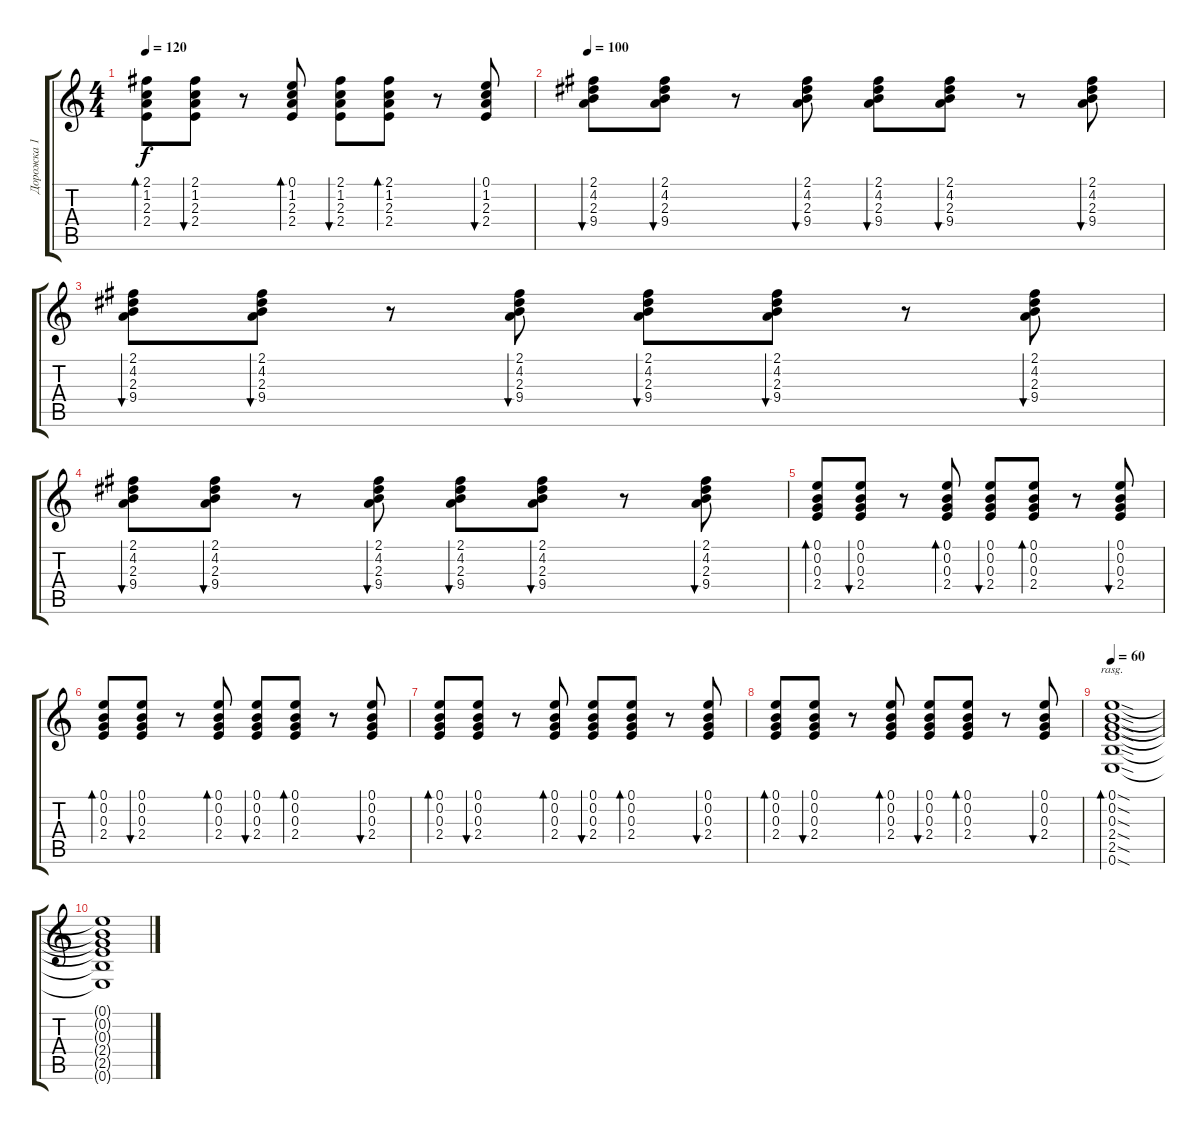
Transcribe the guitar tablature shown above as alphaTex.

\track ("Дорожка 1" "Дорожка 1") {instrument acousticguitarsteel}
\staff {score tabs}
\tuning (E4 B3 G3 D3 A2 E2) {hide}
\ts (4 4)
\tempo 120
\clef g2
\ks c
(2.1 1.2 2.3 2.4).8{bd 60 dy f} (2.1 1.2 2.3 2.4).8{bu 60} r.8 (0.1 1.2 2.3 2.4).8{bd 60} (2.1 1.2 2.3 2.4).8{bu 60} (2.1 1.2 2.3 2.4).8{bd 60} r.8 (0.1 1.2 2.3 2.4).8{bu 60} |
\tempo 100
(2.1 4.2 2.3 9.4).8{bu 60} (2.1 4.2 2.3 9.4).8{bu 60} r.8 (2.1 4.2 2.3 9.4).8{bu 60} (2.1 4.2 2.3 9.4).8{bu 60} (2.1 4.2 2.3 9.4).8{bu 60} r.8 (2.1 4.2 2.3 9.4).8{bu 60} |
(2.1 4.2 2.3 9.4).8{bu 60} (2.1 4.2 2.3 9.4).8{bu 60} r.8 (2.1 4.2 2.3 9.4).8{bu 60} (2.1 4.2 2.3 9.4).8{bu 60} (2.1 4.2 2.3 9.4).8{bu 60} r.8 (2.1 4.2 2.3 9.4).8{bu 60} |
(2.1 4.2 2.3 9.4).8{bu 60} (2.1 4.2 2.3 9.4).8{bu 60} r.8 (2.1 4.2 2.3 9.4).8{bu 60} (2.1 4.2 2.3 9.4).8{bu 60} (2.1 4.2 2.3 9.4).8{bu 60} r.8 (2.1 4.2 2.3 9.4).8{bu 60} |
(0.1 0.2 0.3 2.4).8{bd 60} (0.1 0.2 0.3 2.4).8{bu 60} r.8 (0.1 0.2 0.3 2.4).8{bd 60} (0.1 0.2 0.3 2.4).8{bu 60} (0.1 0.2 0.3 2.4).8{bd 60} r.8 (0.1 0.2 0.3 2.4).8{bu 60} |
(0.1 0.2 0.3 2.4).8{bd 60} (0.1 0.2 0.3 2.4).8{bu 60} r.8 (0.1 0.2 0.3 2.4).8{bd 60} (0.1 0.2 0.3 2.4).8{bu 60} (0.1 0.2 0.3 2.4).8{bd 60} r.8 (0.1 0.2 0.3 2.4).8{bu 60} |
(0.1 0.2 0.3 2.4).8{bd 60} (0.1 0.2 0.3 2.4).8{bu 60} r.8 (0.1 0.2 0.3 2.4).8{bd 60} (0.1 0.2 0.3 2.4).8{bu 60} (0.1 0.2 0.3 2.4).8{bd 60} r.8 (0.1 0.2 0.3 2.4).8{bu 60} |
(0.1 0.2 0.3 2.4).8{bd 60} (0.1 0.2 0.3 2.4).8{bu 60} r.8 (0.1 0.2 0.3 2.4).8{bd 60} (0.1 0.2 0.3 2.4).8{bu 60} (0.1 0.2 0.3 2.4).8{bd 60} r.8 (0.1 0.2 0.3 2.4).8{bu 60} |
\tempo 60
(0.1{sod} 0.2{sod} 0.3{sod} 2.4{sod} 2.5{sod} 0.6{sod}).1{bd 120 rasg ii} |
(0.1{t} 0.2{t} 0.3{t} 2.4{t} 2.5{t} 0.6{t}).1
